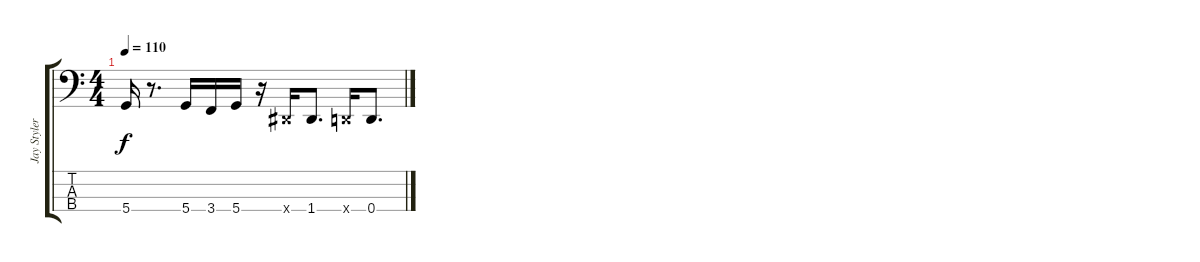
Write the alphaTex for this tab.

\track ("Jay Styler" "Jay Styler") {instrument electricbassfinger}
\staff {score tabs}
\tuning (G2 D2 A1 D1) {hide}
\ts (4 4)
\tempo 110
\clef f4
\ks c
5.4.16{dy f} r.8{d} 5.4.16 3.4.16 5.4.16 r.16 1.4{x}.16 1.4.8{d} 0.4{x}.16 0.4.8{d}
